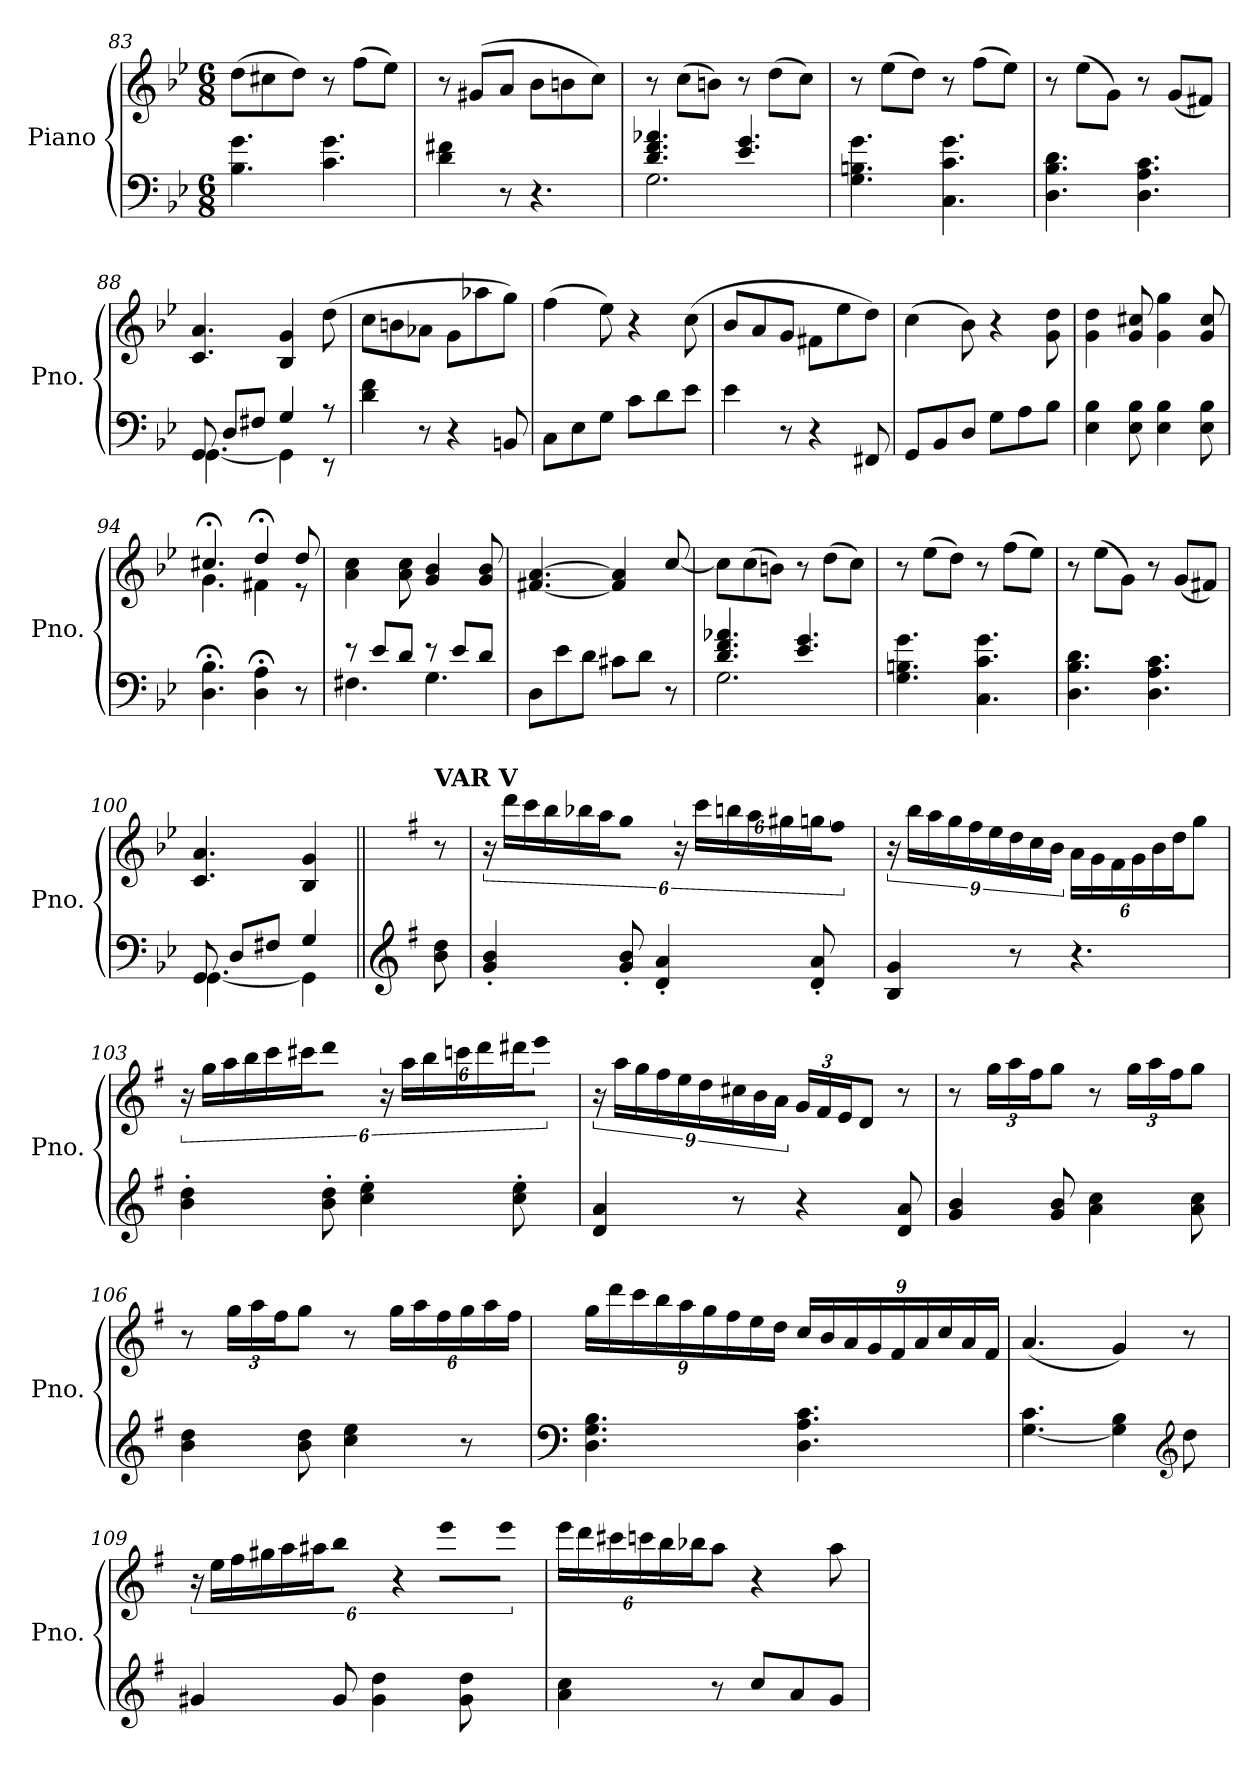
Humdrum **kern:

**kern	**kern
*part1	*part1
*staff2	*staff1
*I"Piano	*
*I'Pno.	*
*clefF4	*clefG2
*k[b-e-]	*k[b-e-]
*M6/8	*M6/8
=83	=83
4.B-\ 4.g\	(>8dd\L
.	8cc#X\
.	8dd\J)
4.c\ 4.g\	8r
.	(>8ff\L
.	8ee-\J)
=84	=84
4d\ 4f#X\	8r
.	(>8g#X/L
8r	8a/J
4.r	8b-\L
.	8bn\
.	8cc\J)
=85	=85
*^	*
4.d/ 4.f/ 4.a-X/	2.G\	8r
.	.	(>8cc\L
.	.	8bn\J)
4.e-/ 4.g/	.	8r
.	.	(>8dd\L
.	.	8cc\J)
*v	*v	*
!!LO:LB:g=z
=86	=86
4.G\ 4.Bn\ 4.g\	8r
.	(>8ee-\L
.	8dd\J)
4.C\ 4.c\ 4.g\	8r
.	(>8ff\L
.	8ee-\J)
=87	=87
4.D\ 4.B-\ 4.d\	8r
.	(>8ee-\L
.	8g\J)
4.D\ 4.A\ 4.c\	8r
.	(<8g/L
.	8f#X/J)
=88	=88
*^	*
8GG/	[4.GG\	4.c/ 4.a/
8D/L	.	.
8F#X/J	.	.
4G/	4GG\]	4B-/ 4g/
8r	8r	(>8dd\
*v	*v	*
=89	=89
4d\ 4f\	8cc\L
.	8bn\
8r	8a-X\J
4r	8g\L
.	8aa-X\
8BBn/	8gg\J)
=90	=90
8C\L	(>4ff\
8E-\	.
8G\J	8ee-\)
8c\L	4r
8d\	.
8e-\J	(>8cc\
=91	=91
4e-\	8b-/L
.	8a/
8r	8g/J
4r	8f#X\L
.	8ee-\
8FF#X/	8dd\J)
!!LO:PB:g=z
=92	=92
8GG/L	(>4cc\
8BB-/	.
8D/J	8b-\)
8G\L	4r
8A\	.
8B-\J	8g\ 8dd\
=93	=93
4E-\ 4B-\	4g\ 4dd\
8E-\ 8B-\	8g/ 8cc#X/
4E-\ 4B-\	4g\ 4gg\
8E-\ 8B-\	8g/ 8cc#/
=94	=94
*	*^
4.D\;< 4.B-\;<	4.cc#X;</	4.g\
4D\;< 4A\;<	4dd;</	4f#X\
8r	8dd/	8r
*	*v	*v
=95	=95
*^	*
8r	4.F#X\	4a\ 4cc\
8e-/L	.	.
8d/J	.	8a\ 8cc\
8r	4.G\	4g/ 4b-/
8e-/L	.	.
8d/J	.	8g/ 8b-/
*v	*v	*
=96	=96
*	*^
8D\L	[4.f#X/ [4.a/	8ryy
*	*v	*v
8e-\	.
8d\J	.
8c#X\L	4f#/] 4a/]
8d\J	.
*	*^
8r	[8cc/	8ryy
*	*v	*v
=97	=97
*^	*
4.d/ 4.f/ 4.a-X/	2.G\	8cc\L]
.	.	(>8cc\
.	.	8bn\J)
4.e-/ 4.g/	.	8r
.	.	(>8dd\L
.	.	8cc\J)
*v	*v	*
!!LO:LB:g=z
=98	=98
4.G\ 4.Bn\ 4.g\	8r
.	(>8ee-\L
.	8dd\J)
4.C\ 4.c\ 4.g\	8r
.	(>8ff\L
.	8ee-\J)
=99	=99
4.D\ 4.B-\ 4.d\	8r
.	(>8ee-\L
.	8g\J)
4.D\ 4.A\ 4.c\	8r
.	(<8g/L
.	8f#X/J)
=100	=100
*^	*
8GG/	[4.GG\	4.c/ 4.a/
8D/L	.	.
8F#X/J	.	.
4G/	4GG\]	4B-/ 4g/
*v	*v	*
=100X5||	=100X5||
*clefG2	*
*k[f#]	*k[f#]
*^	*
!	!	!LO:TX:a:B:t=VAR V
*v	*v	*
8b\ 8dd\	8r
=101	=101
4g/' 4b/'	24r
.	24ddd\LL
.	24ccc\
*	*Xbrackettup
.	24bb\
.	24bb-X\
.	24aa\J
8g/' 8b/'	8gg\J
*	*brackettup
4d/' 4a/'	24r
.	24ccc\LL
.	24bbn\
*	*Xbrackettup
.	24aa\
.	24gg#X\
.	24ggn\J
8d/' 8a/'	8ff#\J
!!LO:LB:g=z
=102	=102
*	*brackettup
4B/ 4g/	24r
.	24bb\LL
.	24aa\
*	*Xbrackettup
.	24gg\
.	24ff#\
.	24ee\
8r	24dd\
.	24cc\
.	24b\JJ
4.r	24a\LL
.	24g\
.	24f#\
.	24g\
.	24b\
.	24dd\J
.	8gg\J
=103	=103
*	*brackettup
4b\' 4dd\'	24r
.	24gg\LL
.	24aa\
*	*Xbrackettup
.	24bb\
.	24ccc\
.	24ccc#X\J
8b\' 8dd\'	8ddd\J
*	*brackettup
4cc\' 4ee\'	24r
.	24aa\LL
.	24bb\
*	*Xbrackettup
.	24cccn\
.	24ddd\
.	24ddd#X\J
8cc\' 8ee\'	8eee\J
!!LO:LB:g=z
=104	=104
*	*brackettup
4d/ 4a/	24r
.	24aa\LL
.	24gg\
*	*Xbrackettup
.	24ff#\
.	24ee\
.	24dd\
8r	24cc#X\
.	24b\
.	24a\JJ
4r	24g/LL
.	24f#/
.	24e/J
.	8d/J
8d/ 8a/	8r
=105	=105
4g/ 4b/	8r
.	24gg\LL
.	24aa\
.	24ff#\J
8g/ 8b/	8gg\J
4a\ 4cc\	8r
.	24gg\LL
.	24aa\
.	24ff#\J
8a\ 8cc\	8gg\J
=106	=106
4b\ 4dd\	8r
.	24gg\LL
.	24aa\
.	24ff#\J
8b\ 8dd\	8gg\J
4cc\ 4ee\	8r
.	24gg\LL
.	24aa\
.	24ff#\
8r	24gg\
.	24aa\
.	24ff#\JJ
!!LO:LB:g=z
=107	=107
*clefF4	*
4.D\ 4.G\ 4.B\	24gg\LL
.	24ddd\
.	24ccc\
.	24bb\
.	24aa\
.	24gg\
.	24ff#\
.	24ee\
.	24dd\JJ
4.D\ 4.A\ 4.c\	24cc/LL
.	24b/
.	24a/
.	24g/
.	24f#/
.	24a/
.	24cc/
.	24a/
.	24f#/JJ
=108	=108
[4.G\ 4.c\	(<4.a/
4G\] 4B\	4g/)
*clefG2	*
8dd\	8r
=109	=109
*	*brackettup
4g#X/	24r
.	24ee\LL
.	24ff#\
*	*Xbrackettup
.	24gg#X\
.	24aa\
.	24aa#X\J
8g#/	8bb\J
4g#\ 4dd\	8r
.	8eee\L
8g#\ 8dd\	8eee\J
!!LO:LB:g=z
=110	=110
4a\ 4cc\	24eee\LL
.	24ddd\
.	24ccc#X\
.	24cccn\
.	24bb\
.	24bb-X\J
8r	8aa\J
8cc/L	4r
8a/	.
8g/J	8aa\
=	=
*-	*-
